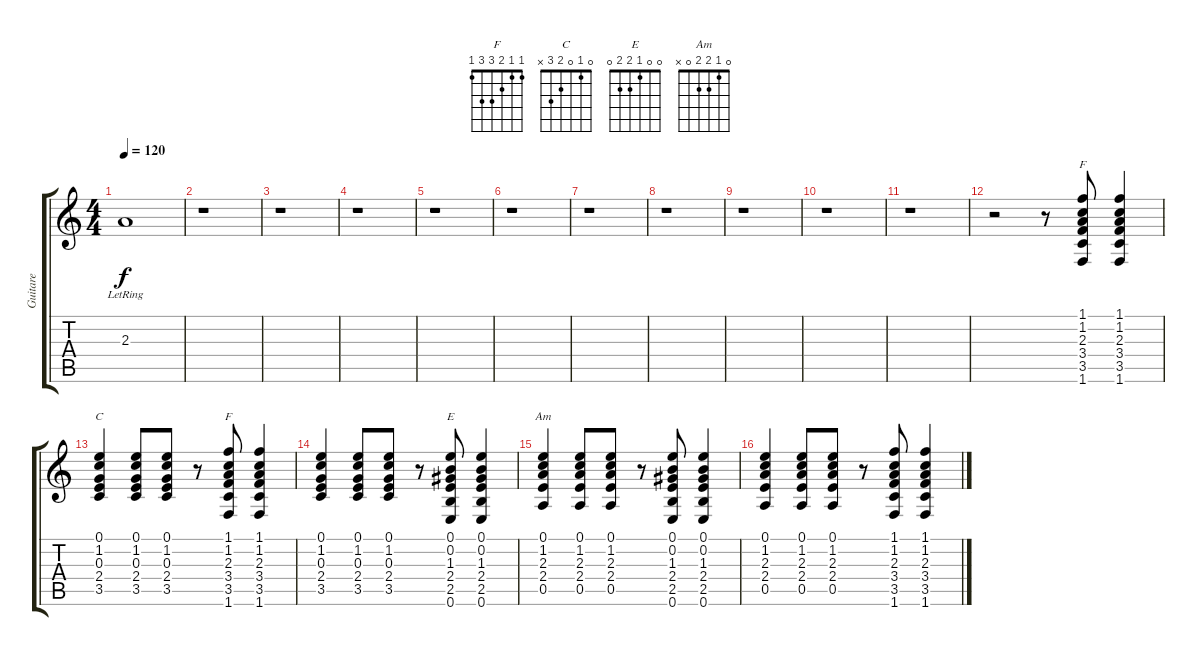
\track ("Guitare" "Guitare") {instrument distortionguitar}
\staff {score tabs}
\tuning (E4 B3 G3 D3 A2 E2) {hide}
\chord ("F" 1 1 2 3 3 3)
\chord ("C" 0 1 0 2 3 x)
\chord ("F" 1 1 2 3 3 1)
\chord ("E" 0 0 1 2 2 0)
\chord ("Am" 0 1 2 2 0 x)
\ts (4 4)
\tempo 120
\clef g2
\ks c
2.3{lr}.1{dy f} |
r.1 |
r.1 |
r.1 |
r.1 |
r.1 |
r.1 |
r.1 |
r.1 |
r.1 |
r.1 |
r.2 r.8 (1.1 1.2 2.3 3.4 3.5 1.6).8{ch "F"} (1.1 1.2 2.3 3.4 3.5 1.6).4 |
(0.1 1.2 0.3 2.4 3.5).4{ch "C"} (0.1 1.2 0.3 2.4 3.5).8 (0.1 1.2 0.3 2.4 3.5).8 r.8 (1.1 1.2 2.3 3.4 3.5 1.6).8{ch "F"} (1.1 1.2 2.3 3.4 3.5 1.6).4 |
(0.1 1.2 0.3 2.4 3.5).4 (0.1 1.2 0.3 2.4 3.5).8 (0.1 1.2 0.3 2.4 3.5).8 r.8 (0.1 0.2 1.3 2.4 2.5 0.6).8{ch "E"} (0.1 0.2 1.3 2.4 2.5 0.6).4 |
(0.1 1.2 2.3 2.4 0.5).4{ch "Am"} (0.1 1.2 2.3 2.4 0.5).8 (0.1 1.2 2.3 2.4 0.5).8 r.8 (0.1 0.2 1.3 2.4 2.5 0.6).8 (0.1 0.2 1.3 2.4 2.5 0.6).4 |
(0.1 1.2 2.3 2.4 0.5).4 (0.1 1.2 2.3 2.4 0.5).8 (0.1 1.2 2.3 2.4 0.5).8 r.8 (1.1 1.2 2.3 3.4 3.5 1.6).8 (1.1 1.2 2.3 3.4 3.5 1.6).4
